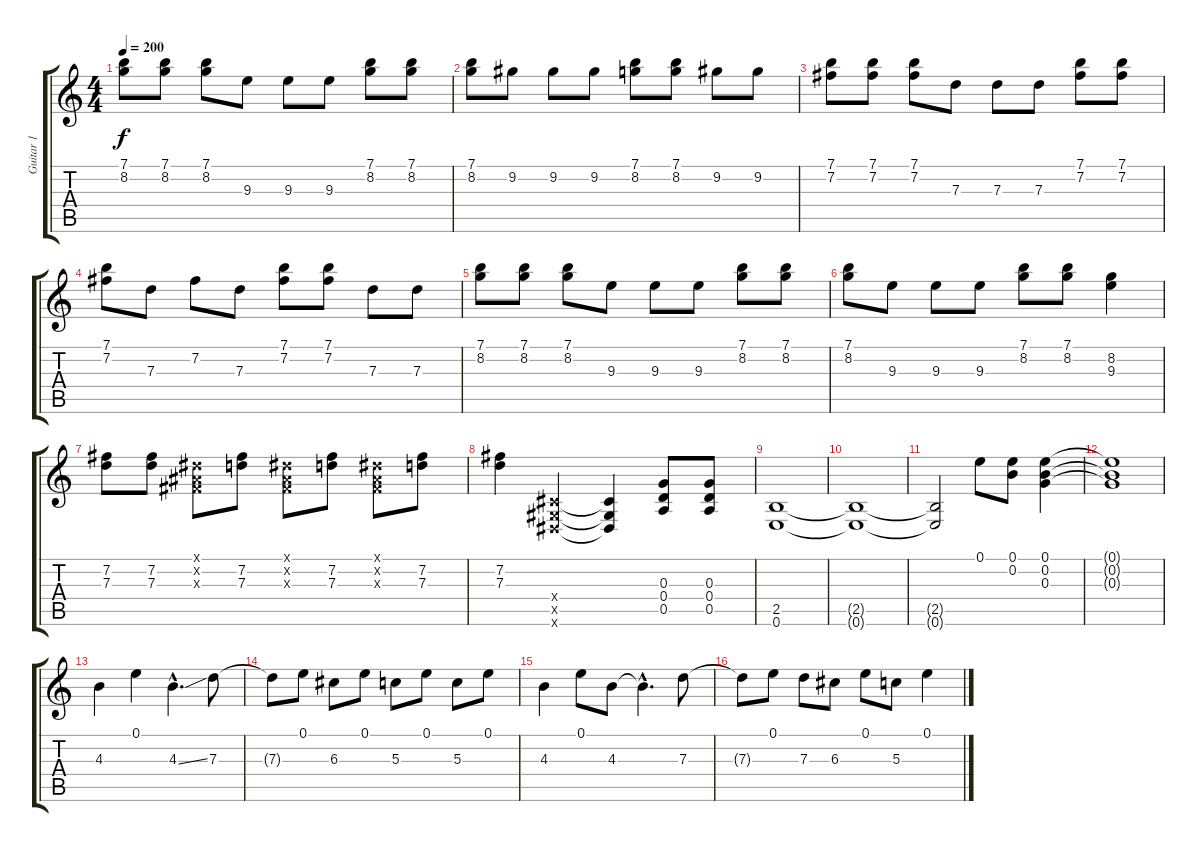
\track ("Guitar 1" "Guitar 1") {instrument distortionguitar}
\staff {score tabs}
\tuning (E4 B3 G3 D3 A2 E2) {hide}
\ts (4 4)
\tempo 200
\clef g2
\ks c
(7.1 8.2).8{dy f} (7.1 8.2).8 (7.1 8.2).8 9.3.8 9.3.8 9.3.8 (7.1 8.2).8 (7.1 8.2).8 |
(7.1 8.2).8 9.2.8 9.2.8 9.2.8 (7.1 8.2).8 (7.1 8.2).8 9.2.8 9.2.8 |
(7.1 7.2).8 (7.1 7.2).8 (7.1 7.2).8 7.3.8 7.3.8 7.3.8 (7.1 7.2).8 (7.1 7.2).8 |
(7.1 7.2).8 7.3.8 7.2.8 7.3.8 (7.1 7.2).8 (7.1 7.2).8 7.3.8 7.3.8 |
(7.1 8.2).8 (7.1 8.2).8 (7.1 8.2).8 9.3.8 9.3.8 9.3.8 (7.1 8.2).8 (7.1 8.2).8 |
(7.1 8.2).8 9.3.8 9.3.8 9.3.8 (7.1 8.2).8 (7.1 8.2).8 (8.2 9.3).4 |
(7.2 7.3).8 (7.2 7.3).8 (-1.1{x} -1.2{x} -1.3{x}).8 (7.2 7.3).8 (-1.1{x} -1.2{x} -1.3{x}).8 (7.2 7.3).8 (-1.1{x} -1.2{x} -1.3{x}).8 (7.2 7.3).8 |
(7.2 7.3).4 (-1.4{x} -1.5{x} -1.6{x}).4 (-1.4{t} -1.5{t} -1.6{t}).4 (0.3 0.4 0.5).8 (0.3 0.4 0.5).8 |
(2.5 0.6).1 |
(2.5{t} 0.6{t}).1 |
(2.5{t} 0.6{t}).2 0.1.8 (0.1 0.2).8 (0.1 0.2 0.3).4 |
(0.1{t} 0.2{t} 0.3{t}).1 |
4.3.4 0.1.4 4.3{ss hac}.4{d} 7.3.8 |
7.3{t}.8 0.1.8 6.3.8 0.1.8 5.3.8 0.1.8 5.3.8 0.1.8 |
4.3.4 0.1.8 4.3.8 4.3{hac t}.4{d} 7.3.8 |
7.3{t}.8 0.1.8 7.3.8 6.3.8 0.1.8 5.3.8 0.1.4
